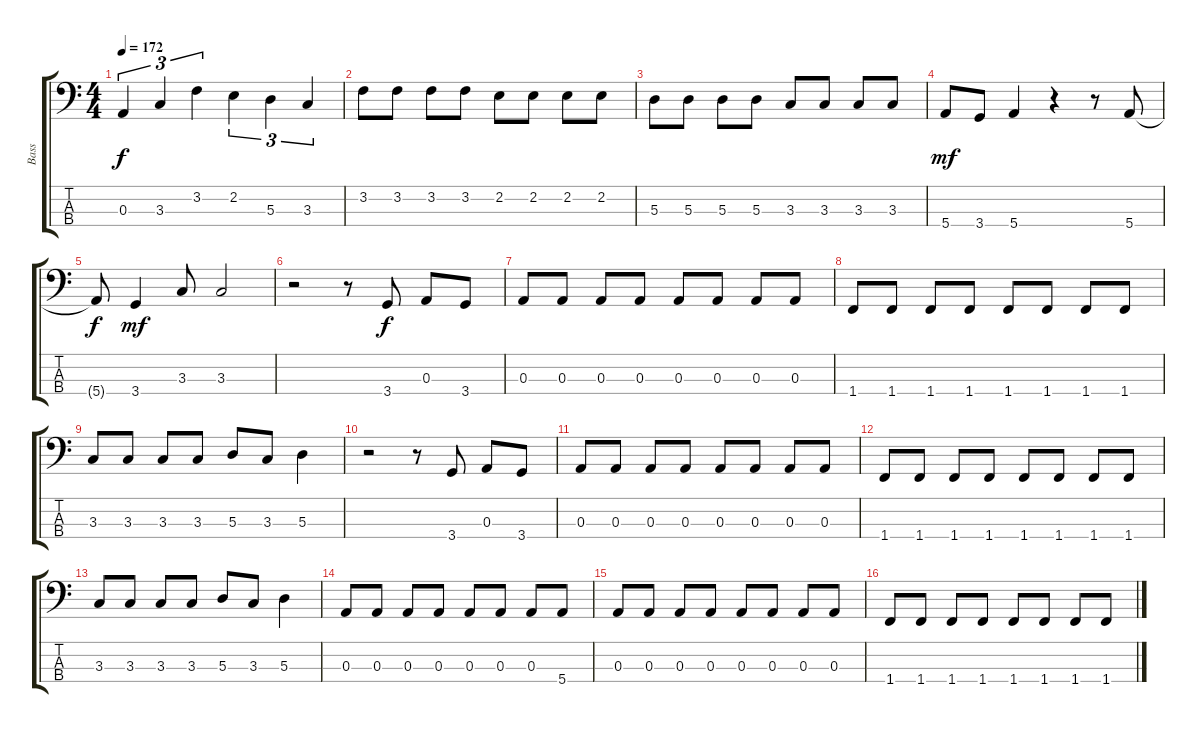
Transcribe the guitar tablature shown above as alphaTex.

\track ("Bass" "Bass") {instrument electricbassfinger}
\staff {score tabs}
\tuning (G2 D2 A1 E1) {hide}
\ts (4 4)
\tempo 172
\clef f4
\ks c
0.3.4{tu (3 2) dy f} 3.3.4{tu (3 2)} 3.2.4{tu (3 2)} 2.2.4{tu (3 2)} 5.3.4{tu (3 2)} 3.3.4{tu (3 2)} |
3.2.8 3.2.8 3.2.8 3.2.8 2.2.8 2.2.8 2.2.8 2.2.8 |
5.3.8 5.3.8 5.3.8 5.3.8 3.3.8 3.3.8 3.3.8 3.3.8 |
5.4.8{dy mf} 3.4.8 5.4.4 r.4 r.8 5.4.8 |
5.4{t}.8{dy f} 3.4.4{dy mf} 3.3.8 3.3.2 |
r.2 r.8 3.4.8{dy f} 0.3.8 3.4.8 |
0.3.8 0.3.8 0.3.8 0.3.8 0.3.8 0.3.8 0.3.8 0.3.8 |
1.4.8 1.4.8 1.4.8 1.4.8 1.4.8 1.4.8 1.4.8 1.4.8 |
3.3.8 3.3.8 3.3.8 3.3.8 5.3.8 3.3.8 5.3.4 |
r.2 r.8 3.4.8 0.3.8 3.4.8 |
0.3.8 0.3.8 0.3.8 0.3.8 0.3.8 0.3.8 0.3.8 0.3.8 |
1.4.8 1.4.8 1.4.8 1.4.8 1.4.8 1.4.8 1.4.8 1.4.8 |
3.3.8 3.3.8 3.3.8 3.3.8 5.3.8 3.3.8 5.3.4 |
0.3.8 0.3.8 0.3.8 0.3.8 0.3.8 0.3.8 0.3.8 5.4.8 |
0.3.8 0.3.8 0.3.8 0.3.8 0.3.8 0.3.8 0.3.8 0.3.8 |
1.4.8 1.4.8 1.4.8 1.4.8 1.4.8 1.4.8 1.4.8 1.4.8
